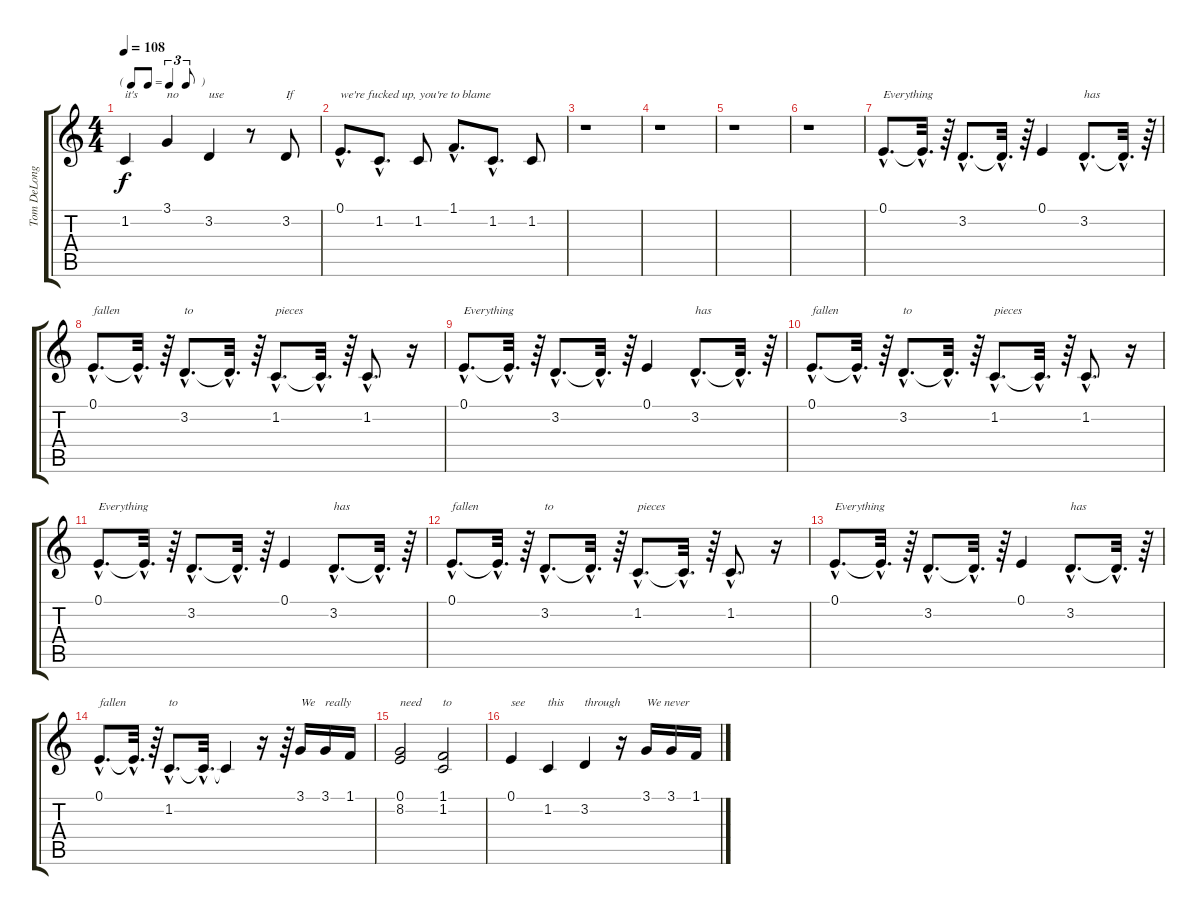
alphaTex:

\track ("Tom DeLonge (Vocals)" "Tom DeLong") {instrument baritonesax}
\staff {score tabs}
\tuning (E4 B3 G3 D3 A2 E2) {hide}
\ts (4 4)
\tf triplet8th
\tempo 108
\clef g2
\ks c
1.2.4{txt "it's" dy f} 3.1.4{txt "no"} 3.2.4{txt "use"} r.8 3.2.8{txt "If"} |
0.1{hac}.8{d txt "we're fucked up, you're to blame"} 1.2{hac}.8{d} 1.2.8 1.1{hac}.8{d} 1.2{hac}.8{d} 1.2.8 |
r.1 |
r.1 |
r.1 |
r.1 |
0.1{hac}.8{d txt "Everything"} 0.1{hac t}.32{d} r.64 3.2{hac}.8{d} 3.2{hac t}.32{d} r.64 0.1.4 3.2{hac}.8{d txt "has"} 3.2{hac t}.32{d} r.64 |
0.1{hac}.8{d txt "fallen"} 0.1{hac t}.32{d} r.64 3.2{hac}.8{d txt "to"} 3.2{hac t}.32{d} r.64 1.2{hac}.8{d txt "pieces"} 1.2{hac t}.32{d} r.64 1.2{hac}.8{d} r.16 |
0.1{hac}.8{d txt "Everything"} 0.1{hac t}.32{d} r.64 3.2{hac}.8{d} 3.2{hac t}.32{d} r.64 0.1.4 3.2{hac}.8{d txt "has"} 3.2{hac t}.32{d} r.64 |
0.1{hac}.8{d txt "fallen"} 0.1{hac t}.32{d} r.64 3.2{hac}.8{d txt "to"} 3.2{hac t}.32{d} r.64 1.2{hac}.8{d txt "pieces"} 1.2{hac t}.32{d} r.64 1.2{hac}.8{d} r.16 |
0.1{hac}.8{d txt "Everything"} 0.1{hac t}.32{d} r.64 3.2{hac}.8{d} 3.2{hac t}.32{d} r.64 0.1.4 3.2{hac}.8{d txt "has"} 3.2{hac t}.32{d} r.64 |
0.1{hac}.8{d txt "fallen"} 0.1{hac t}.32{d} r.64 3.2{hac}.8{d txt "to"} 3.2{hac t}.32{d} r.64 1.2{hac}.8{d txt "pieces"} 1.2{hac t}.32{d} r.64 1.2{hac}.8{d} r.16 |
0.1{hac}.8{d txt "Everything"} 0.1{hac t}.32{d} r.64 3.2{hac}.8{d} 3.2{hac t}.32{d} r.64 0.1.4 3.2{hac}.8{d txt "has"} 3.2{hac t}.32{d} r.64 |
0.1{hac}.8{d txt "fallen"} 0.1{hac t}.32{d} r.64 1.2{hac}.8{d txt "to"} 1.2{hac t}.32{d} 1.2{t}.4 r.16 r.64 3.1.16{txt "We"} 3.1.16{txt "really"} 1.1.16 |
(0.1 8.2).2{txt "need"} (1.1 1.2).2{txt "to"} |
0.1.4{txt "see"} 1.2.4{txt "this"} 3.2.4{txt "through"} r.16 3.1.16{txt "We never"} 3.1.16 1.1.16
